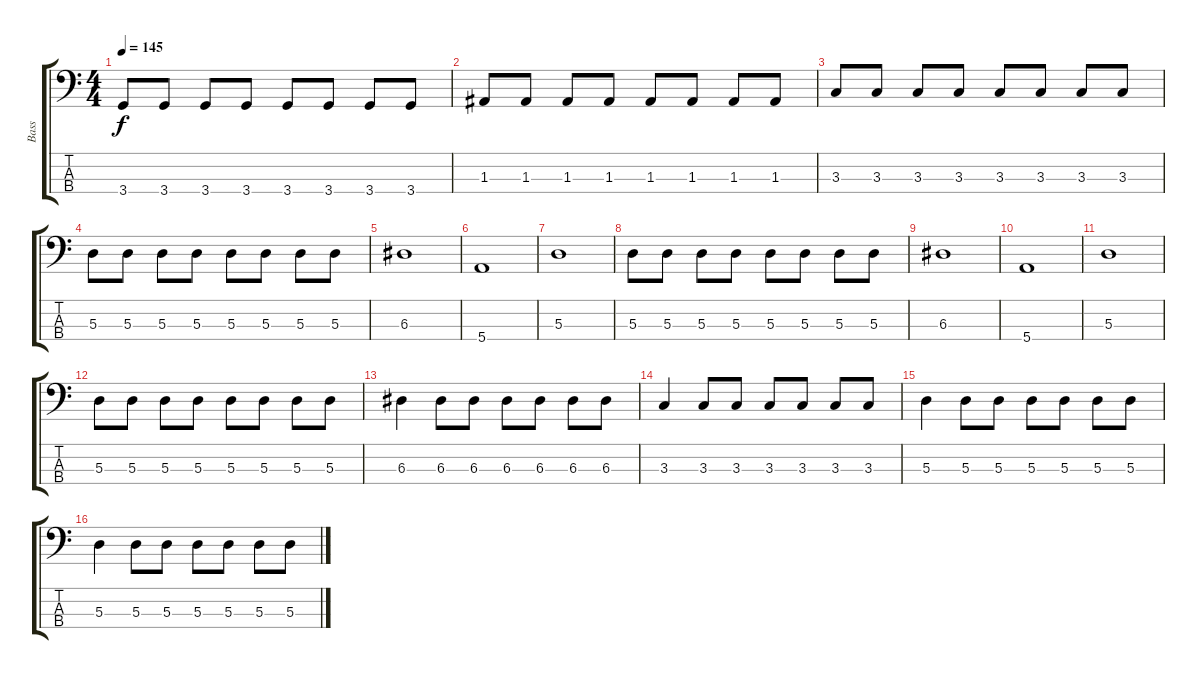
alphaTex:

\track ("Bass" "Bass") {instrument electricbassfinger}
\staff {score tabs}
\tuning (G2 D2 A1 E1) {hide}
\ts (4 4)
\tempo 145
\clef f4
\ks c
3.4.8{dy f} 3.4.8 3.4.8 3.4.8 3.4.8 3.4.8 3.4.8 3.4.8 |
1.3.8 1.3.8 1.3.8 1.3.8 1.3.8 1.3.8 1.3.8 1.3.8 |
3.3.8 3.3.8 3.3.8 3.3.8 3.3.8 3.3.8 3.3.8 3.3.8 |
5.3.8 5.3.8 5.3.8 5.3.8 5.3.8 5.3.8 5.3.8 5.3.8 |
6.3.1 |
5.4.1 |
5.3.1 |
5.3.8 5.3.8 5.3.8 5.3.8 5.3.8 5.3.8 5.3.8 5.3.8 |
6.3.1 |
5.4.1 |
5.3.1 |
5.3.8 5.3.8 5.3.8 5.3.8 5.3.8 5.3.8 5.3.8 5.3.8 |
6.3.4 6.3.8 6.3.8 6.3.8 6.3.8 6.3.8 6.3.8 |
3.3.4 3.3.8 3.3.8 3.3.8 3.3.8 3.3.8 3.3.8 |
5.3.4 5.3.8 5.3.8 5.3.8 5.3.8 5.3.8 5.3.8 |
5.3.4 5.3.8 5.3.8 5.3.8 5.3.8 5.3.8 5.3.8
